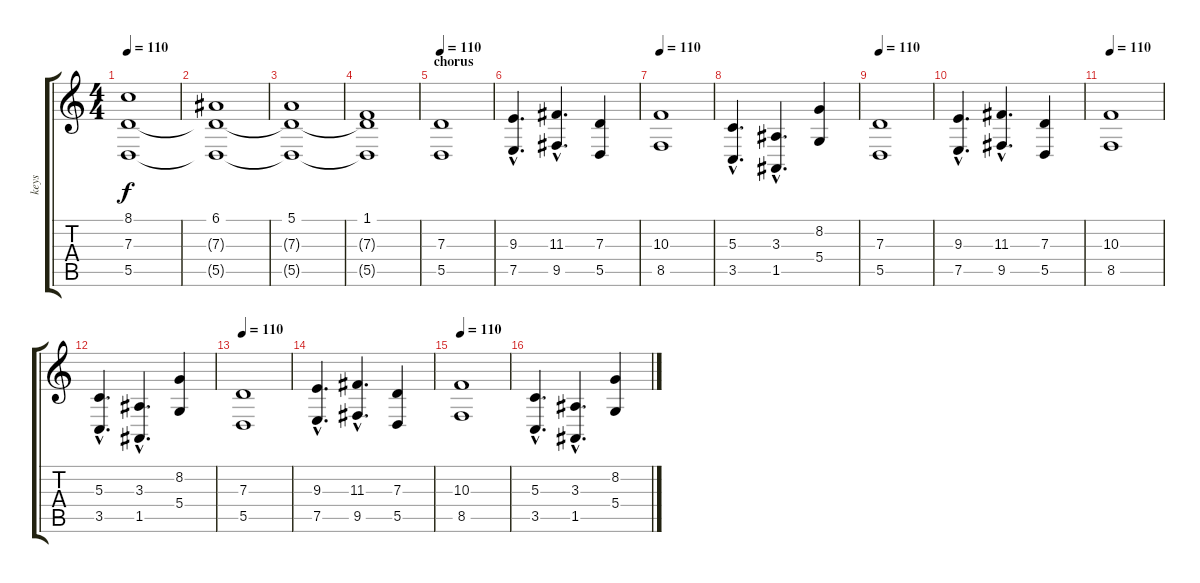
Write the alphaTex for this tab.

\track ("keys" "keys") {instrument stringensemble1}
\staff {score tabs}
\tuning (E4 B3 G3 D3 A2 D2) {hide}
\ts (4 4)
\tempo 110
\clef g2
\ks c
(8.1 7.3{t} 5.5{t}).1{dy f} |
(6.1 7.3{t} 5.5{t}).1 |
(5.1 7.3{t} 5.5{t}).1 |
(1.1 7.3{t} 5.5{t}).1 |
\section ("" "chorus")
\tempo 110
(7.3 5.5).1 |
(9.3{hac} 7.5{hac}).4{d} (11.3{hac} 9.5{hac}).4{d} (7.3 5.5).4 |
\tempo 110
(10.3 8.5).1 |
(5.3{hac} 3.5{hac}).4{d} (3.3{hac} 1.5{hac}).4{d} (8.2 5.4).4 |
\tempo 110
(7.3 5.5).1 |
(9.3{hac} 7.5{hac}).4{d} (11.3{hac} 9.5{hac}).4{d} (7.3 5.5).4 |
\tempo 110
(10.3 8.5).1 |
(5.3{hac} 3.5{hac}).4{d} (3.3{hac} 1.5{hac}).4{d} (8.2 5.4).4 |
\tempo 110
(7.3 5.5).1 |
(9.3{hac} 7.5{hac}).4{d} (11.3{hac} 9.5{hac}).4{d} (7.3 5.5).4 |
\tempo 110
(10.3 8.5).1 |
(5.3{hac} 3.5{hac}).4{d} (3.3{hac} 1.5{hac}).4{d} (8.2 5.4).4
